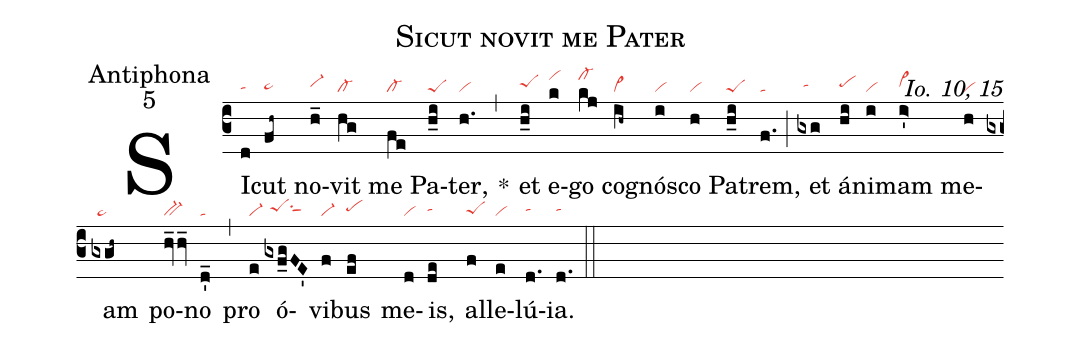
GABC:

name: Sicut novit me Pater;
office-part: Antiphona;
mode: 5;
commentary: Io. 10, 15;
nabc-lines: 1;
%%
(c3)
SIc(d|tahg)ut(fh~|ta>hg) no(h_|vi-hh)vit(hg|cl-) me(fe|cl-) Pa(h_i|peS)ter,(h.|vi) *(,)
et(h_i|peShh) e(k|vihk)go(kj|cl-hk) co(ih~|vi>)gnós(i|vi)co(h|vi) Pa(h_i|peS)trem,(f.|ta) (;)
et(gxg|//tahh) á(hi|pehh)ni(i|vi)mam(i>'|vi>hh) me(h|vi)am(gxgh~|//ta>) po(hv_hv_|bv-)no(d'_|ta) (,)
pro(e|vi-) ó(gxf_gFE'|//peShhsu1sut1)vi(f|vi-)bus(ef|pehh) me(d|vi)is,(de|tahh) al(f|peShg)le(e|vi)lú(d.|tahh)ia.(d.|tahh) (::)
